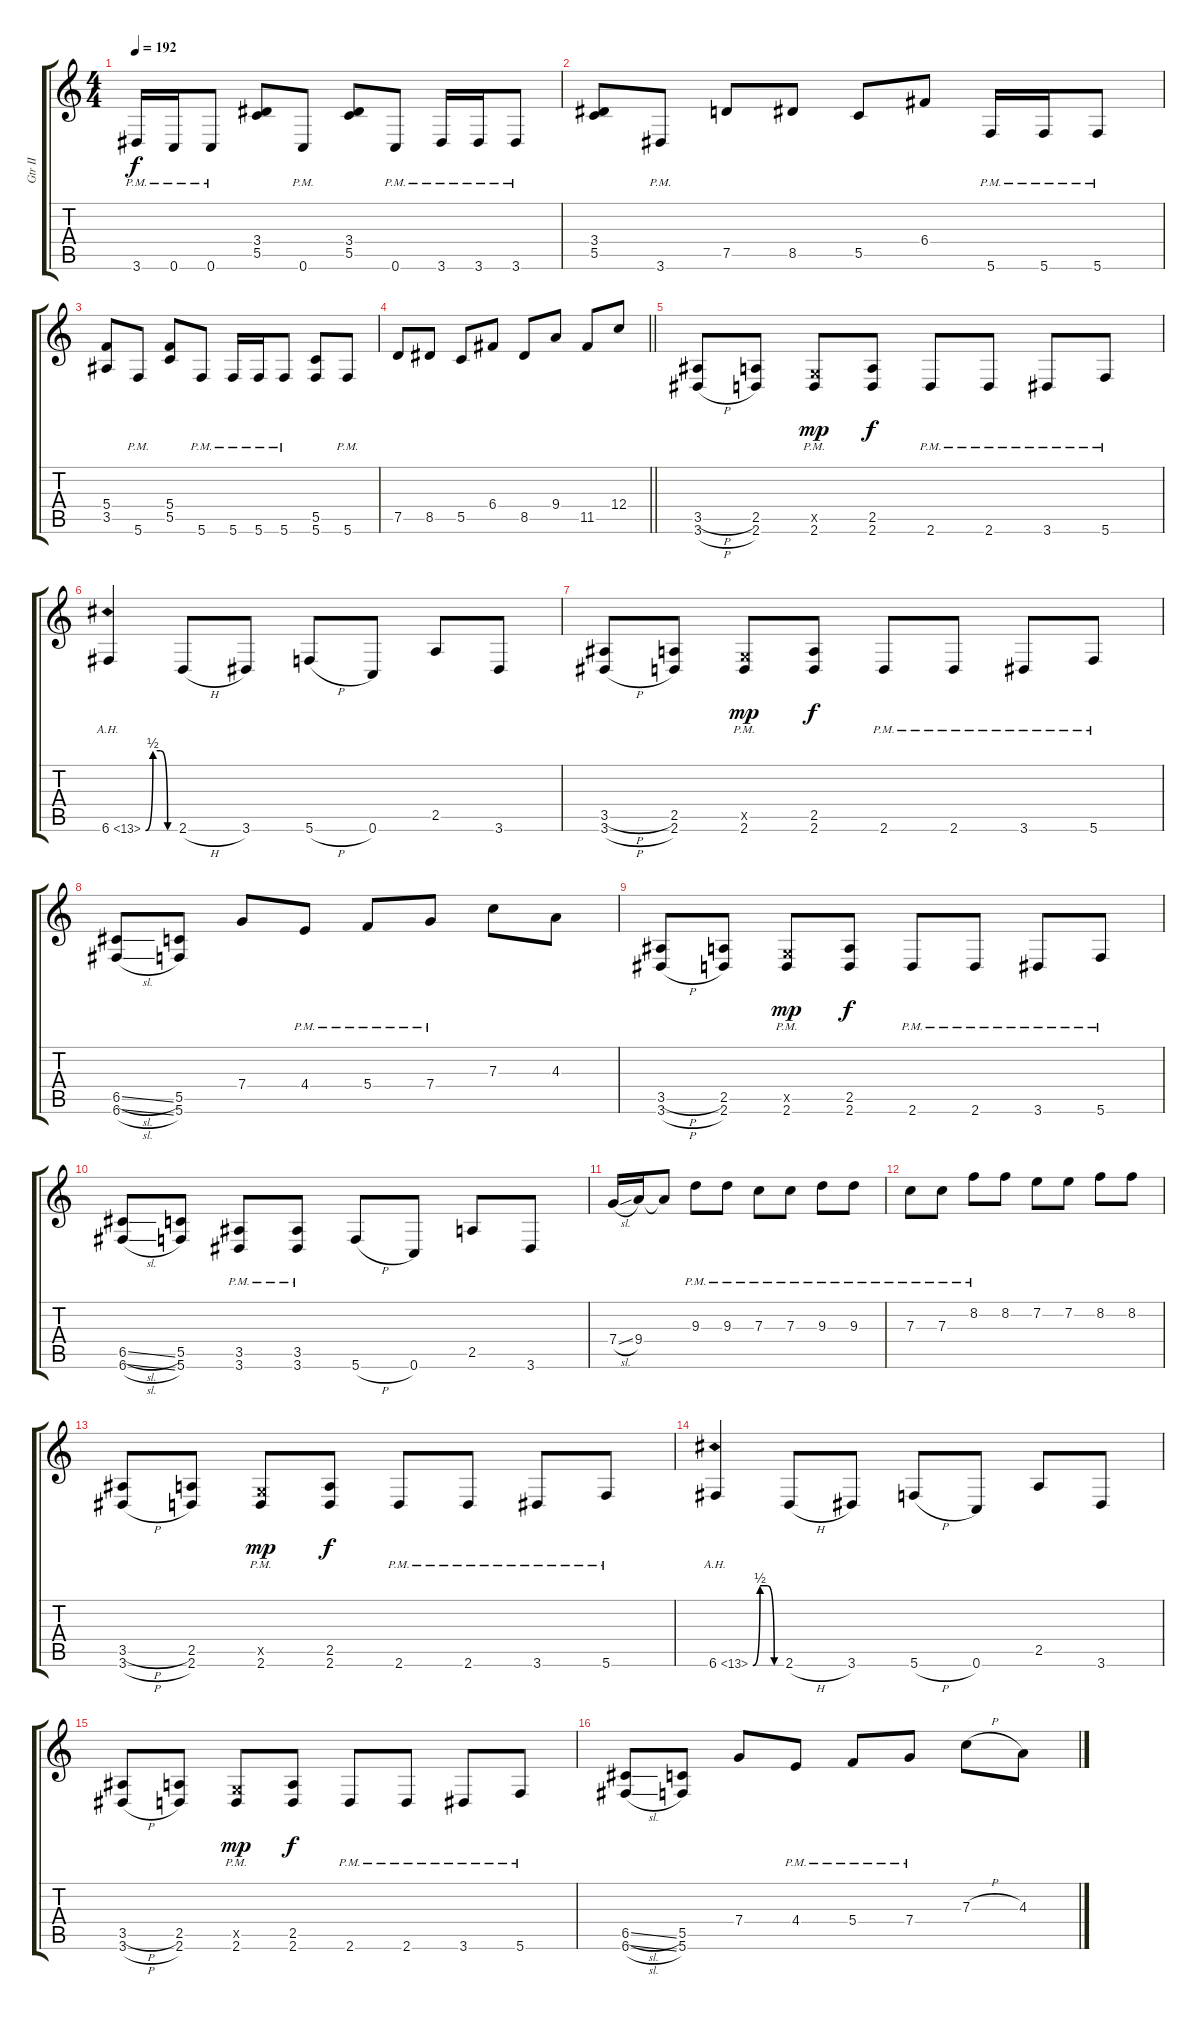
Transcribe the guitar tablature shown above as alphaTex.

\track ("Gtr II" "Gtr II") {instrument overdrivenguitar}
\staff {score tabs}
\tuning (D4 A3 F3 C3 G2 C2) {hide}
\ts (4 4)
\tempo 192
\clef g2
\ks c
3.6{pm}.16{dy f} 0.6{pm}.16 0.6{pm}.8 (3.4 5.5).8 0.6{pm}.8 (3.4 5.5).8 0.6{pm}.8 3.6{pm}.16 3.6{pm}.16 3.6{pm}.8 |
(3.4 5.5).8 3.6{pm}.8 7.5.8 8.5.8 5.5.8 6.4.8 5.6{pm}.16 5.6{pm}.16 5.6{pm}.8 |
(5.4 3.5).8 5.6{pm}.8 (5.4 5.5).8 5.6{pm}.8 5.6{pm}.16 5.6{pm}.16 5.6{pm}.8 (5.5 5.6).8 5.6{pm}.8 |
\barLineRight lightlight
7.5.8 8.5.8 5.5.8 6.4.8 8.5.8 9.4.8 11.5.8 12.4.8 |
(3.5{h} 3.6{h}).8 (2.5 2.6).8 (0.5{x} 2.6{pm}).8{dy mp} (2.5 2.6).8{dy f} 2.6{pm}.8 2.6{pm}.8 3.6{pm}.8 5.6{pm}.8 |
6.6{be (custom 0 0 15 2 30 2 45 0 60 0) ah 7}.4 2.6{h}.8 3.6.8 5.6{h}.8 0.6.8 2.5.8 3.6.8 |
(3.5{h} 3.6{h}).8 (2.5 2.6).8 (0.5{x} 2.6{pm}).8{dy mp} (2.5 2.6).8{dy f} 2.6{pm}.8 2.6{pm}.8 3.6{pm}.8 5.6{pm}.8 |
(6.5{sl} 6.6{sl}).8 (5.5 5.6).8 7.4.8 4.4{pm}.8 5.4{pm}.8 7.4{pm}.8 7.3.8 4.3.8 |
(3.5{h} 3.6{h}).8 (2.5 2.6).8 (0.5{x} 2.6{pm}).8{dy mp} (2.5 2.6).8{dy f} 2.6{pm}.8 2.6{pm}.8 3.6{pm}.8 5.6{pm}.8 |
(6.5{sl} 6.6{sl}).8 (5.5 5.6).8 (3.5{pm} 3.6{pm}).8 (3.5{pm} 3.6{pm}).8 5.6{h}.8 0.6.8 2.5.8 3.6.8 |
7.4{sl}.16 9.4.16 9.4{t}.8 9.3{pm}.8 9.3{pm}.8 7.3{pm}.8 7.3{pm}.8 9.3{pm}.8 9.3{pm}.8 |
7.3{pm}.8 7.3{pm}.8 8.2{pm}.8 8.2.8 7.2.8 7.2.8 8.2.8 8.2.8 |
(3.5{h} 3.6{h}).8 (2.5 2.6).8 (0.5{x} 2.6{pm}).8{dy mp} (2.5 2.6).8{dy f} 2.6{pm}.8 2.6{pm}.8 3.6{pm}.8 5.6{pm}.8 |
6.6{be (custom 0 0 15 2 30 2 45 0 60 0) ah 7}.4 2.6{h}.8 3.6.8 5.6{h}.8 0.6.8 2.5.8 3.6.8 |
(3.5{h} 3.6{h}).8 (2.5 2.6).8 (0.5{x} 2.6{pm}).8{dy mp} (2.5 2.6).8{dy f} 2.6{pm}.8 2.6{pm}.8 3.6{pm}.8 5.6{pm}.8 |
(6.5{sl} 6.6{sl}).8 (5.5 5.6).8 7.4.8 4.4{pm}.8 5.4{pm}.8 7.4{pm}.8 7.3{h}.8 4.3.8
